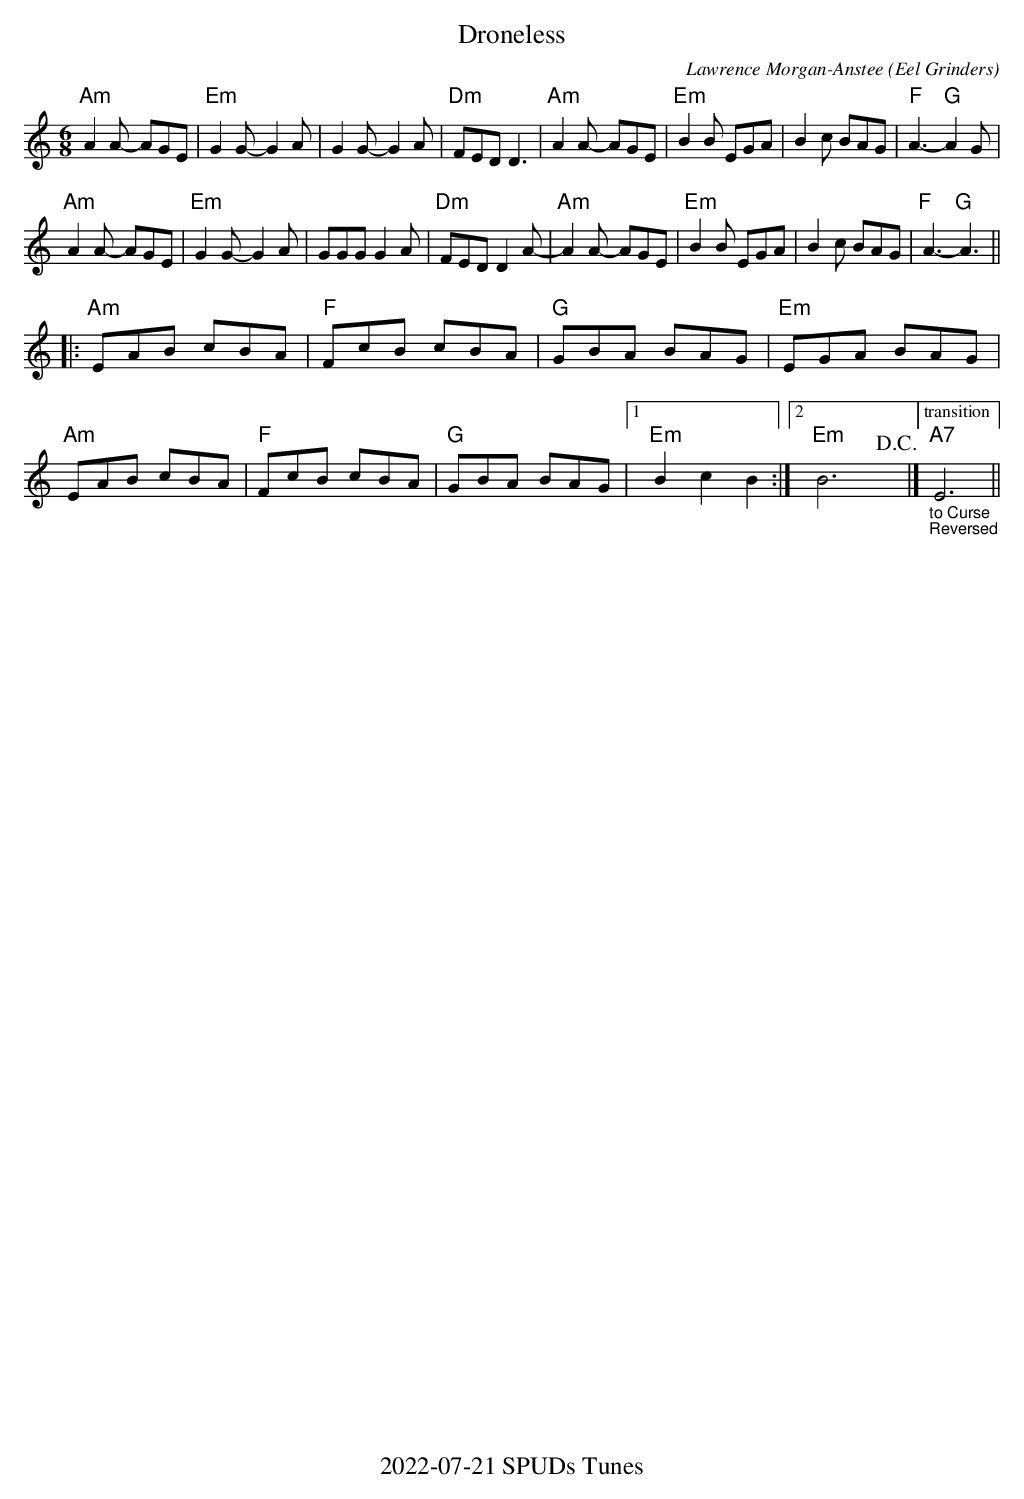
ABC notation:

X:1
T:Droneless
M:6/8
L:1/8
C:Lawrence Morgan-Anstee (Eel Grinders)
K:Am
"Am" A2A- AGE |"Em" G2 G- G2A | G2 G- G2A |"Dm" FED D3 | \
"Am" A2A- AGE | "Em" B2B EGA | B2 c BAG | "F"A3- "G"A2G |
"Am" A2A- AGE |"Em" G2 G- G2A | GGG G2A |"Dm" FED D2 A- | \
"Am" A2A- AGE | "Em" B2B EGA | B2 c BAG | "F    G"A3-A3 ||
|:"Am" EAB cBA | "F" FcB cBA |"G" GBA BAG | "Em" EGA BAG |
"Am" EAB cBA | "F" FcB cBA | "G" GBA BAG |1 "Em" B2c2B2 :|2 "Em" B6 !D.C.!y|] \
["transition" "A7""_to Curse;Reversed"E6 ||
